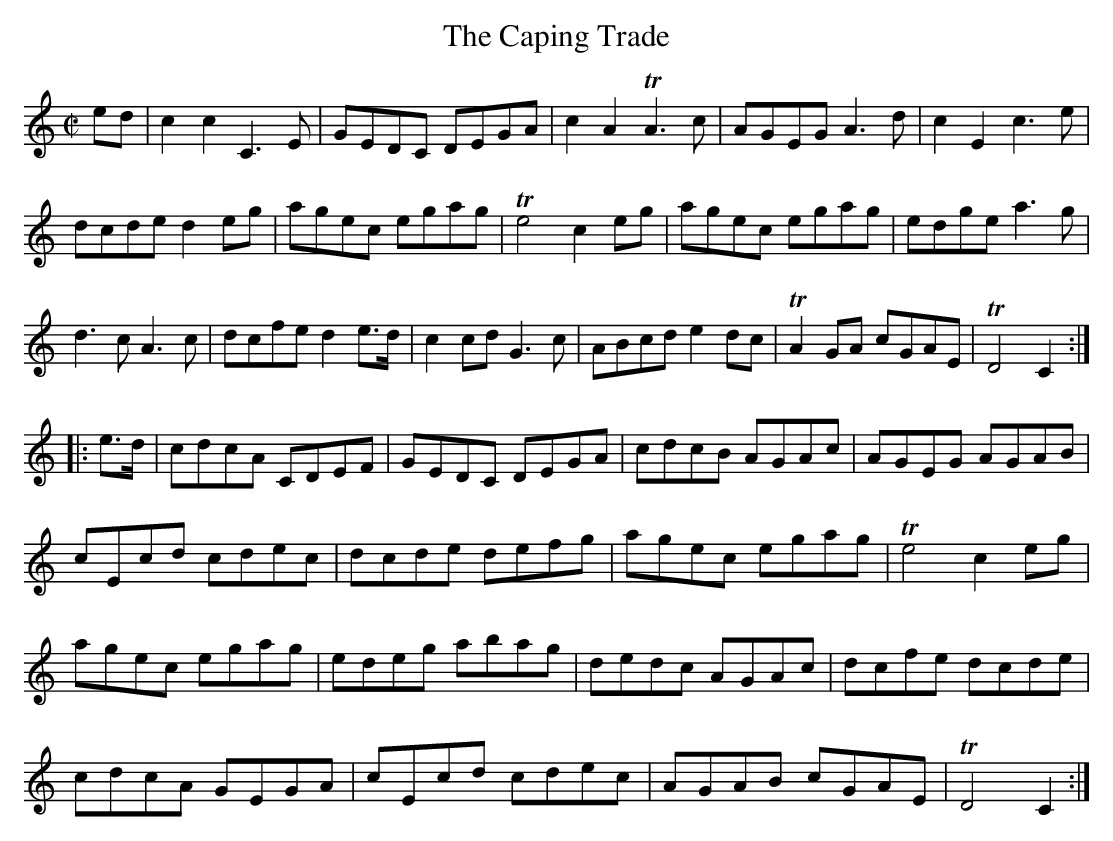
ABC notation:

X:1
T:Caping Trade, The
M:C|
L:1/8
K:C
ed|c2c2C3E|GEDC DEGA|c2A2TA3c|AGEG A3d|c2E2c3e|
dcde d2 eg|agec egag|Te4 c2 eg|agec egag|edge a3g|
d3c A3c|dcfe d2 e>d|c2 cd G3c|ABcd e2 dc|TA2 GA cGAE|TD4 C2:|
|:e>d|cdcA CDEF|GEDC DEGA|cdcB AGAc|AGEG AGAB|
cEcd cdec|dcde defg|agec egag|Te4 c2 eg|
agec egag|edeg abag|dedc AGAc|dcfe dcde|
cdcA GEGA|cEcd cdec|AGAB cGAE|TD4 C2:|]
